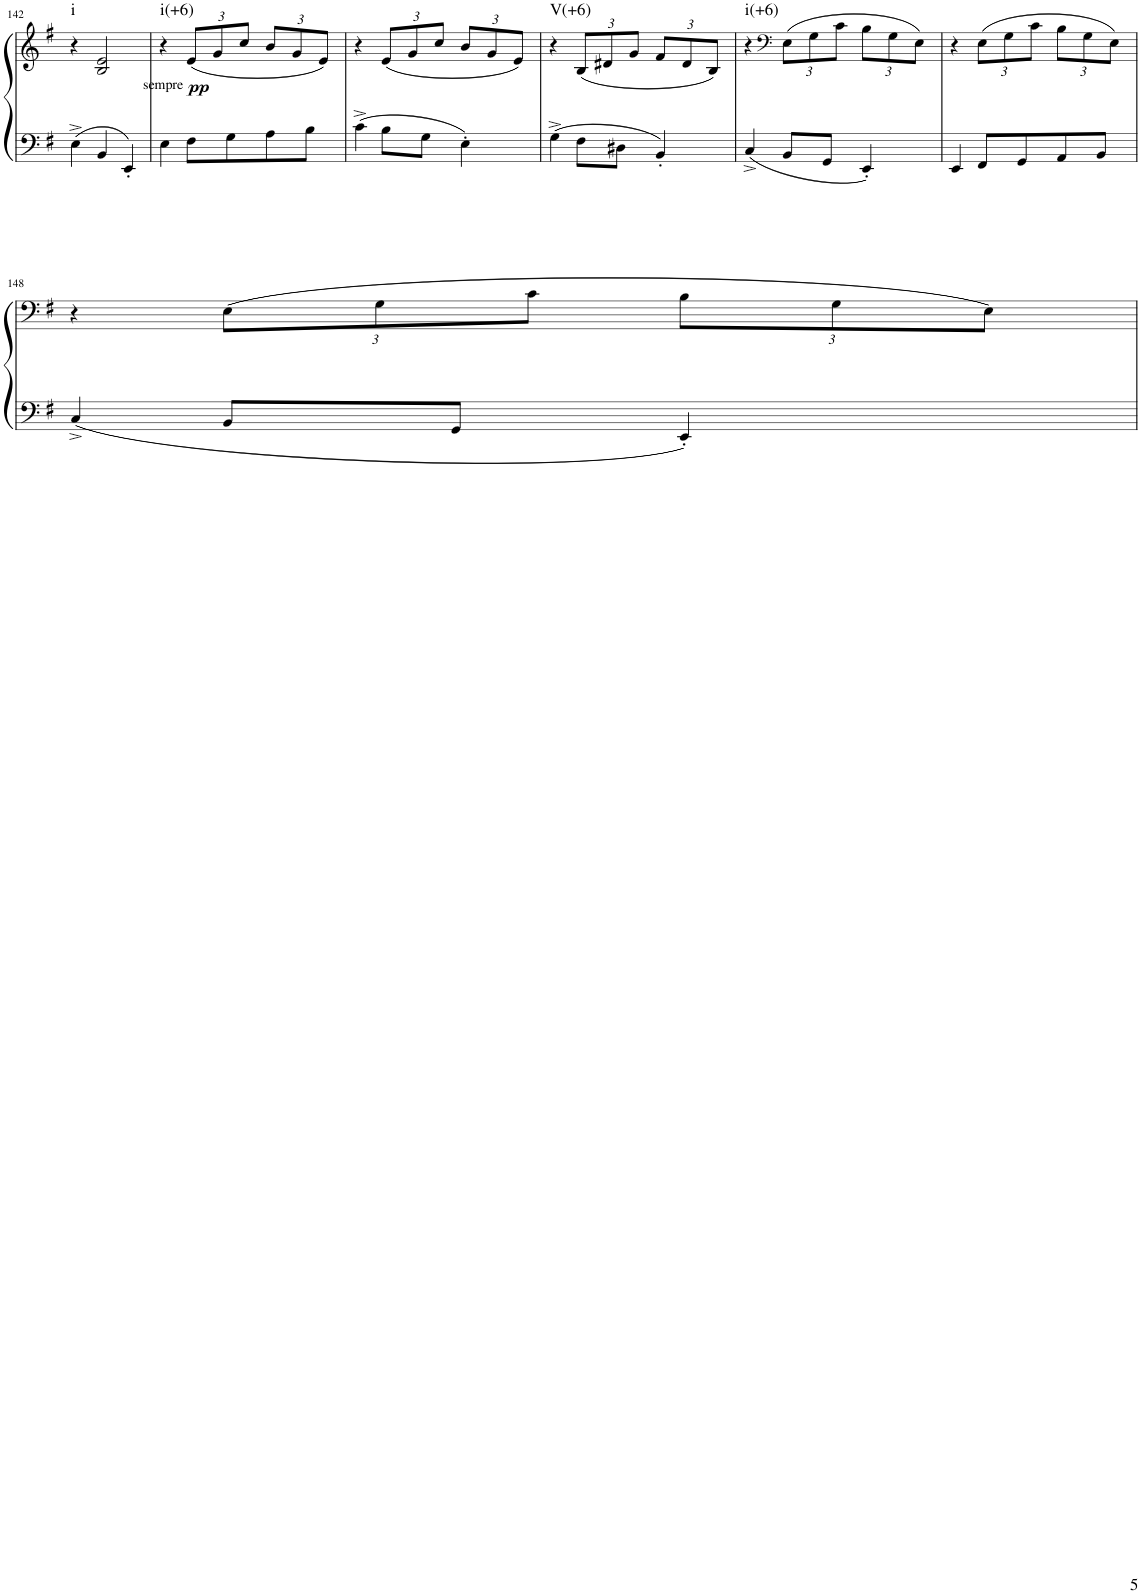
**kern	**kern	**dynam	**harte
*part1	*part1	*part1	*part1
*staff2	*staff1	*staff1/2	*
*I"Midi_1	*	*	*
!!LO:PB:g=z
*clefF4	*clefG2	*	*
*k[f#]	*k[f#]	*	*
*M3/4	*M3/4	*	*
=142	=142	=142	=142
!	!	!	!LO:H:kt=i
4E^\	4r	.	N
4BB/	2B/ 2e/	.	.
4EE'/	.	.	.
=143	=143	=143	=143
!	!	!	!LO:H:kt=i(+6)
4E\	4r	.	N
*	*Xbrackettup	*	*
!	!LO:TX:b:t=sempre	!	!
!	!	!LO:DY:b	!
8F#\L	(12e/L	pp	.
.	12g/	.	.
8G\	.	.	.
.	12cc/J	.	.
8A\	12b/L	.	.
.	12g/	.	.
8B\J	.	.	.
.	12e/J)	.	.
=144	=144	=144	=144
4c^\	4r	.	.
8B\L	(12e/L	.	.
.	12g/	.	.
8G\J	.	.	.
.	12cc/J	.	.
4E'\	12b/L	.	.
.	12g/	.	.
.	12e/J)	.	.
=145	=145	=145	=145
!	!	!	!LO:H:kt=V(+6)
4G^\	4r	.	N
8F#\L	(12B/L	.	.
.	12d#X/	.	.
8D#X\J	.	.	.
.	12g/J	.	.
4BB'/	12f#/L	.	.
.	12d#/	.	.
.	12B/J)	.	.
=146	=146	=146	=146
!	!	!	!LO:H:kt=i(+6)
4C^/	4r	.	N
*	*clefF4	*	*
8BB/L	(12E\L	.	.
.	12G\	.	.
8GG/J	.	.	.
.	12c\J	.	.
4EE'/	12B\L	.	.
.	12G\	.	.
.	12E\J)	.	.
=147	=147	=147	=147
4EE/	4r	.	.
8FF#/L	(12E\L	.	.
.	12G\	.	.
8GG/	.	.	.
.	12c\J	.	.
8AA/	12B\L	.	.
.	12G\	.	.
8BB/J	.	.	.
.	12E\J)	.	.
!!LO:LB:g=z
=148	=148	=148	=148
4C^/	4r	.	.
8BB/L	(12E\L	.	.
.	12G\	.	.
8GG/J	.	.	.
.	12c\J	.	.
4EE'/	12B\L	.	.
.	12G\	.	.
.	12E\J)	.	.
=	=	=	=
*-	*-	*-	*-
